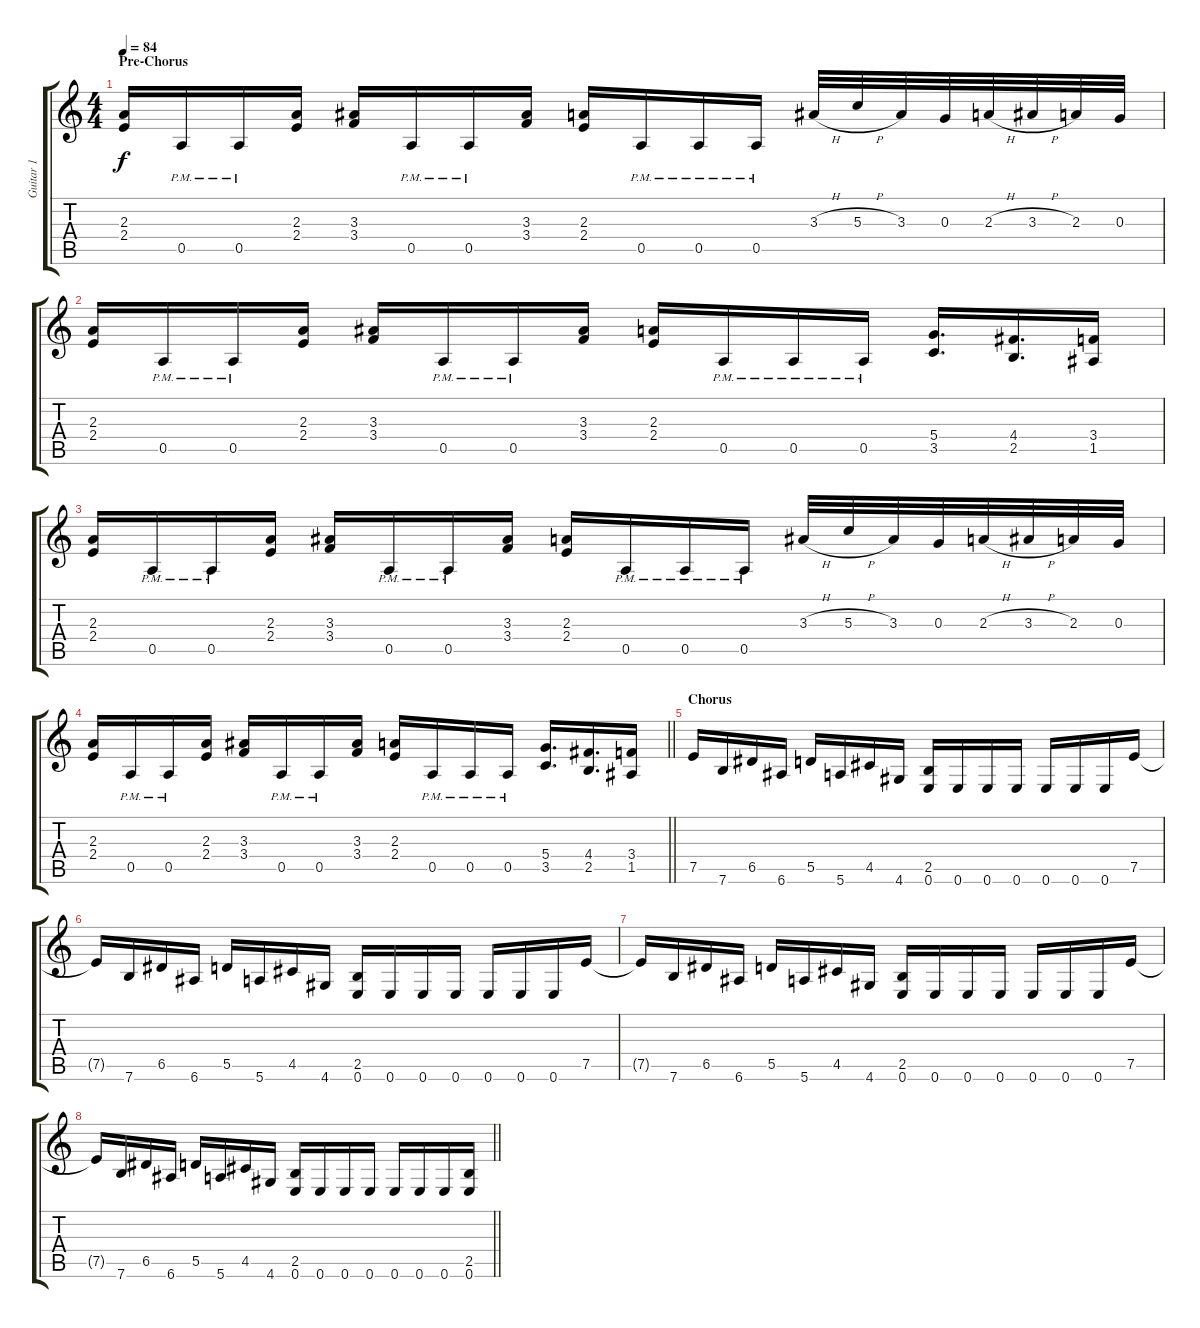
\track ("Guitar 1" "Guitar 1") {instrument distortionguitar}
\staff {score tabs}
\tuning (E4 B3 G3 D3 A2 E2) {hide}
\ts (4 4)
\section ("" "Pre-Chorus")
\tempo 84
\clef g2
\ks c
(2.3 2.4).16{dy f} 0.5{pm}.16 0.5{pm}.16 (2.3 2.4).16 (3.3 3.4).16 0.5{pm}.16 0.5{pm}.16 (3.3 3.4).16 (2.3 2.4).16 0.5{pm}.16 0.5{pm}.16 0.5{pm}.16 3.3{h}.32 5.3{h}.32 3.3.32 0.3.32 2.3{h}.32 3.3{h}.32 2.3.32 0.3.32 |
(2.3 2.4).16 0.5{pm}.16 0.5{pm}.16 (2.3 2.4).16 (3.3 3.4).16 0.5{pm}.16 0.5{pm}.16 (3.3 3.4).16 (2.3 2.4).16 0.5{pm}.16 0.5{pm}.16 0.5{pm}.16 (5.4 3.5).16{d} (4.4 2.5).16{d} (3.4 1.5).16 |
(2.3 2.4).16 0.5{pm}.16 0.5{pm}.16 (2.3 2.4).16 (3.3 3.4).16 0.5{pm}.16 0.5{pm}.16 (3.3 3.4).16 (2.3 2.4).16 0.5{pm}.16 0.5{pm}.16 0.5{pm}.16 3.3{h}.32 5.3{h}.32 3.3.32 0.3.32 2.3{h}.32 3.3{h}.32 2.3.32 0.3.32 |
\barLineRight lightlight
(2.3 2.4).16 0.5{pm}.16 0.5{pm}.16 (2.3 2.4).16 (3.3 3.4).16 0.5{pm}.16 0.5{pm}.16 (3.3 3.4).16 (2.3 2.4).16 0.5{pm}.16 0.5{pm}.16 0.5{pm}.16 (5.4 3.5).16{d} (4.4 2.5).16{d} (3.4 1.5).16 |
\section ("" "Chorus")
7.5.16 7.6.16 6.5.16 6.6.16 5.5.16 5.6.16 4.5.16 4.6.16 (2.5 0.6).16 0.6.16 0.6.16 0.6.16 0.6.16 0.6.16 0.6.16 7.5.16 |
7.5{t}.16 7.6.16 6.5.16 6.6.16 5.5.16 5.6.16 4.5.16 4.6.16 (2.5 0.6).16 0.6.16 0.6.16 0.6.16 0.6.16 0.6.16 0.6.16 7.5.16 |
7.5{t}.16 7.6.16 6.5.16 6.6.16 5.5.16 5.6.16 4.5.16 4.6.16 (2.5 0.6).16 0.6.16 0.6.16 0.6.16 0.6.16 0.6.16 0.6.16 7.5.16 |
\barLineRight lightlight
7.5{t}.16 7.6.16 6.5.16 6.6.16 5.5.16 5.6.16 4.5.16 4.6.16 (2.5 0.6).16 0.6.16 0.6.16 0.6.16 0.6.16 0.6.16 0.6.16 (2.5 0.6).16
